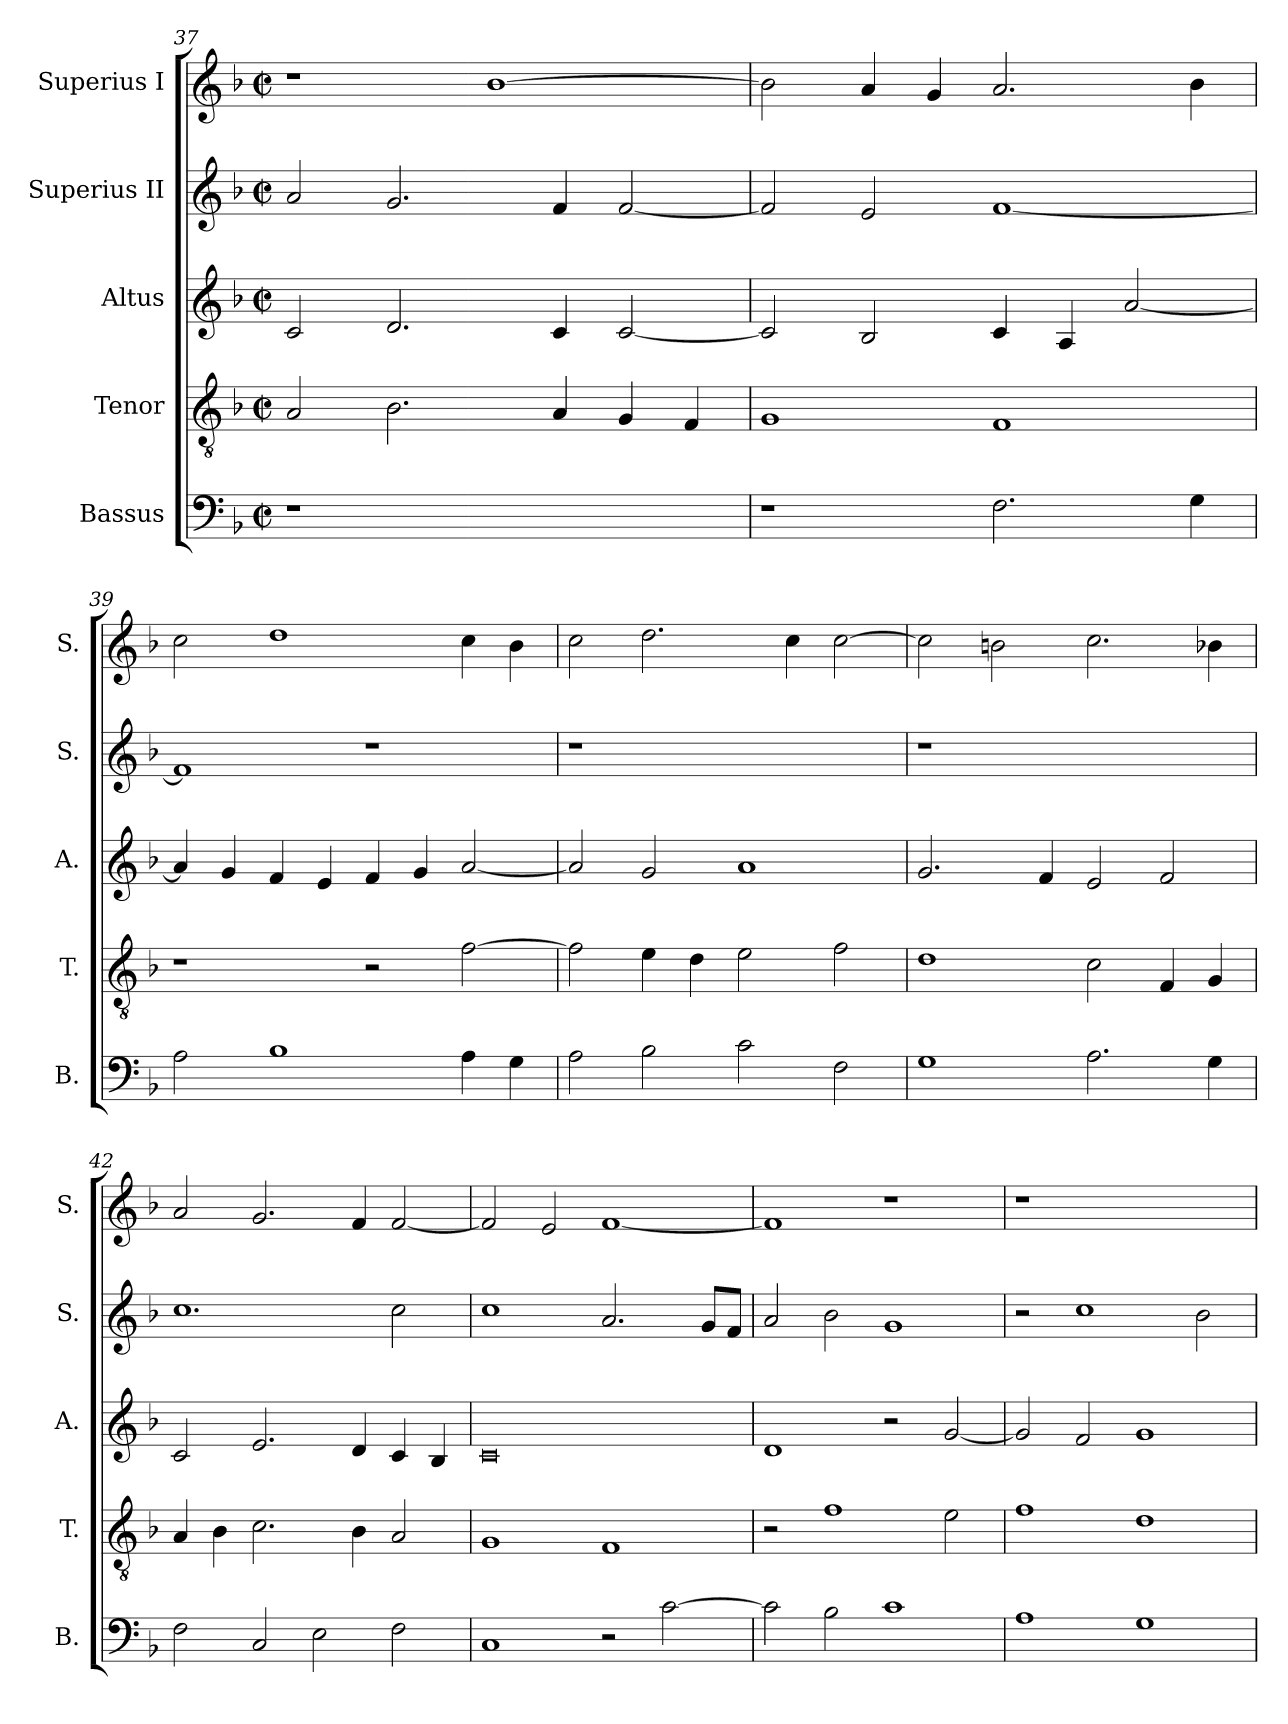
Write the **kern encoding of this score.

**kern	**kern	**kern	**kern	**kern
*part5	*part4	*part3	*part2	*part1
*staff5	*staff4	*staff3	*staff2	*staff1
*I"Bassus	*I"Tenor	*I"Altus	*I"Superius II	*I"Superius I
*I'B.	*I'T.	*I'A.	*I'S.	*I'S.
*clefF4	*clefGv2	*clefG2	*clefG2	*clefG2
*	*ITrd7c12	*	*	*
*k[b-]	*k[b-]	*k[b-]	*k[b-]	*k[b-]
*F:	*F:	*F:	*F:	*F:
*M2/2	*M2/2	*M2/2	*M2/2	*M2/2
*met(c|)	*met(c|)	*met(c|)	*met(c|)	*met(c|)
=37	=37	=37	=37	=37
!LO:N:vis=1	!	!	!	!
1r	2AAi/	2ci/	2ai/	1r
.	2.BB-i\	2.di/	2.gi/	.
1ryy	.	.	.	[>1b-i
.	4AAi/	4ci/	4fi/	.
.	4GGi/	[<2ci/	[<2fi/	.
.	4FFi/	.	.	.
=38	=38	=38	=38	=38
1r	1GGi	2ci/]	2fi/]	2b-i\]
.	.	2B-i/	2ei/	4ai/
.	.	.	.	4gi/
2.Fi\	1FFi	4ci/	[<1fi	2.ai/
.	.	4Ai/	.	.
.	.	[<2ai/	.	.
4Gi\	.	.	.	4b-i\
=39	=39	=39	=39	=39
2Ai\	1r	4ai/]	1fi]	2cci\
.	.	4gi/	.	.
1B-i	.	4fi/	.	1ddi
.	.	4ei/	.	.
.	2r	4fi/	1r	.
.	.	4gi/	.	.
4Ai\	[>2Fi\	[<2ai/	.	4cci\
4Gi\	.	.	.	4b-i\
!!LO:PB:g=z
=40	=40	=40	=40	=40
!	!	!	!LO:N:vis=1	!
2Ai\	2Fi\]	2ai/]	1r	2cci\
2B-i\	4Ei\	2gi/	.	2.ddi\
.	4Di\	.	.	.
2ci\	2Ei\	1ai	1ryy	.
.	.	.	.	4cci\
2Fi\	2Fi\	.	.	[>2cci\
=41	=41	=41	=41	=41
!	!	!	!LO:N:vis=1	!
1Gi	1Di	2.gi/	1r	2cci\]
.	.	.	.	2bni\
.	.	4fi/	.	.
2.Ai\	2Ci\	2ei/	1ryy	2.cci\
.	4FFi/	2fi/	.	.
4Gi\	4GGi/	.	.	4b-i\
=42	=42	=42	=42	=42
2Fi\	4AAi/	2ci/	1.cci	2ai/
.	4BB-i\	.	.	.
2Ci/	2.Ci\	2.ei/	.	2.gi/
2Ei\	.	.	.	.
.	4BB-i\	4di/	.	4fi/
2Fi\	2AAi/	4ci/	2cci\	[<2fi/
.	.	4B-i/	.	.
=43	=43	=43	=43	=43
1Ci	1GGi	0ci	1cci	2fi/]
.	.	.	.	2ei/
2r	1FFi	.	2.ai/	[<1fi
[>2ci\	.	.	.	.
.	.	.	8gi/L	.
.	.	.	8fi/J	.
!!LO:LB:g=z
=44	=44	=44	=44	=44
2ci\]	2r	1di	2ai/	1fi]
2B-i\	1Fi	.	2b-i\	.
1ci	.	2r	1gi	1r
.	2Ei\	[<2gi/	.	.
=45	=45	=45	=45	=45
!	!	!	!	!LO:N:vis=1
1Ai	1Fi	2gi/]	2r	1r
.	.	2fi/	1cci	.
1Gi	1Di	1gi	.	1ryy
.	.	.	2b-i\	.
=	=	=	=	=
*-	*-	*-	*-	*-
